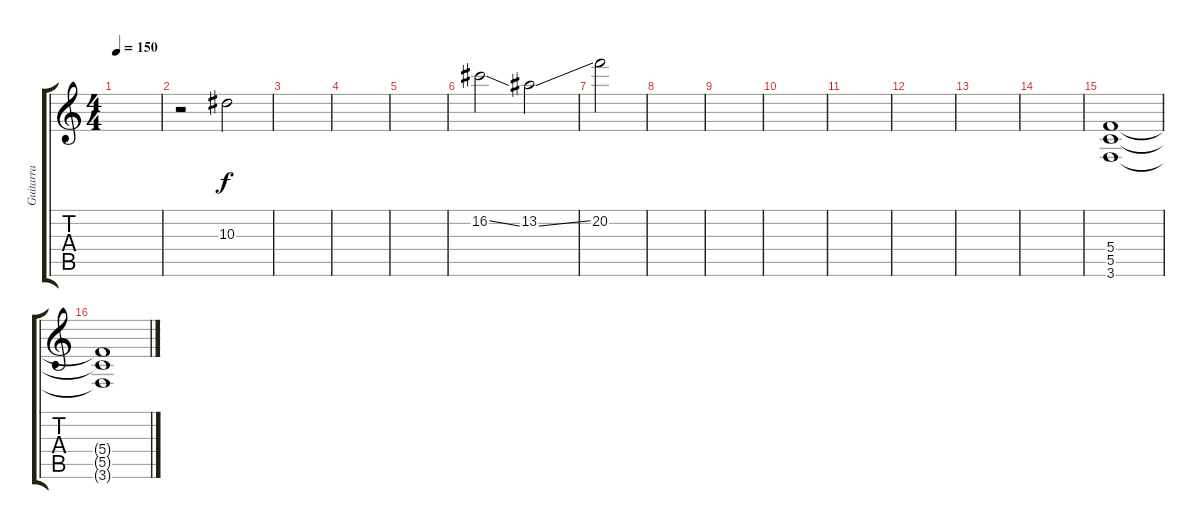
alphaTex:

\track ("Guitarra" "Guitarra") {instrument overdrivenguitar}
\staff {score tabs}
\tuning (D4 A3 F3 C3 G2 D2) {hide}
\ts (4 4)
\tempo 150
\clef g2
\ks c
|
r.2 10.3.2 |
|
|
|
16.2{ss}.2 13.2{ss}.2 |
20.2.2 |
|
|
|
|
|
|
|
(5.4 5.5 3.6).1 |
(5.4{t} 5.5{t} 3.6{t}).1
